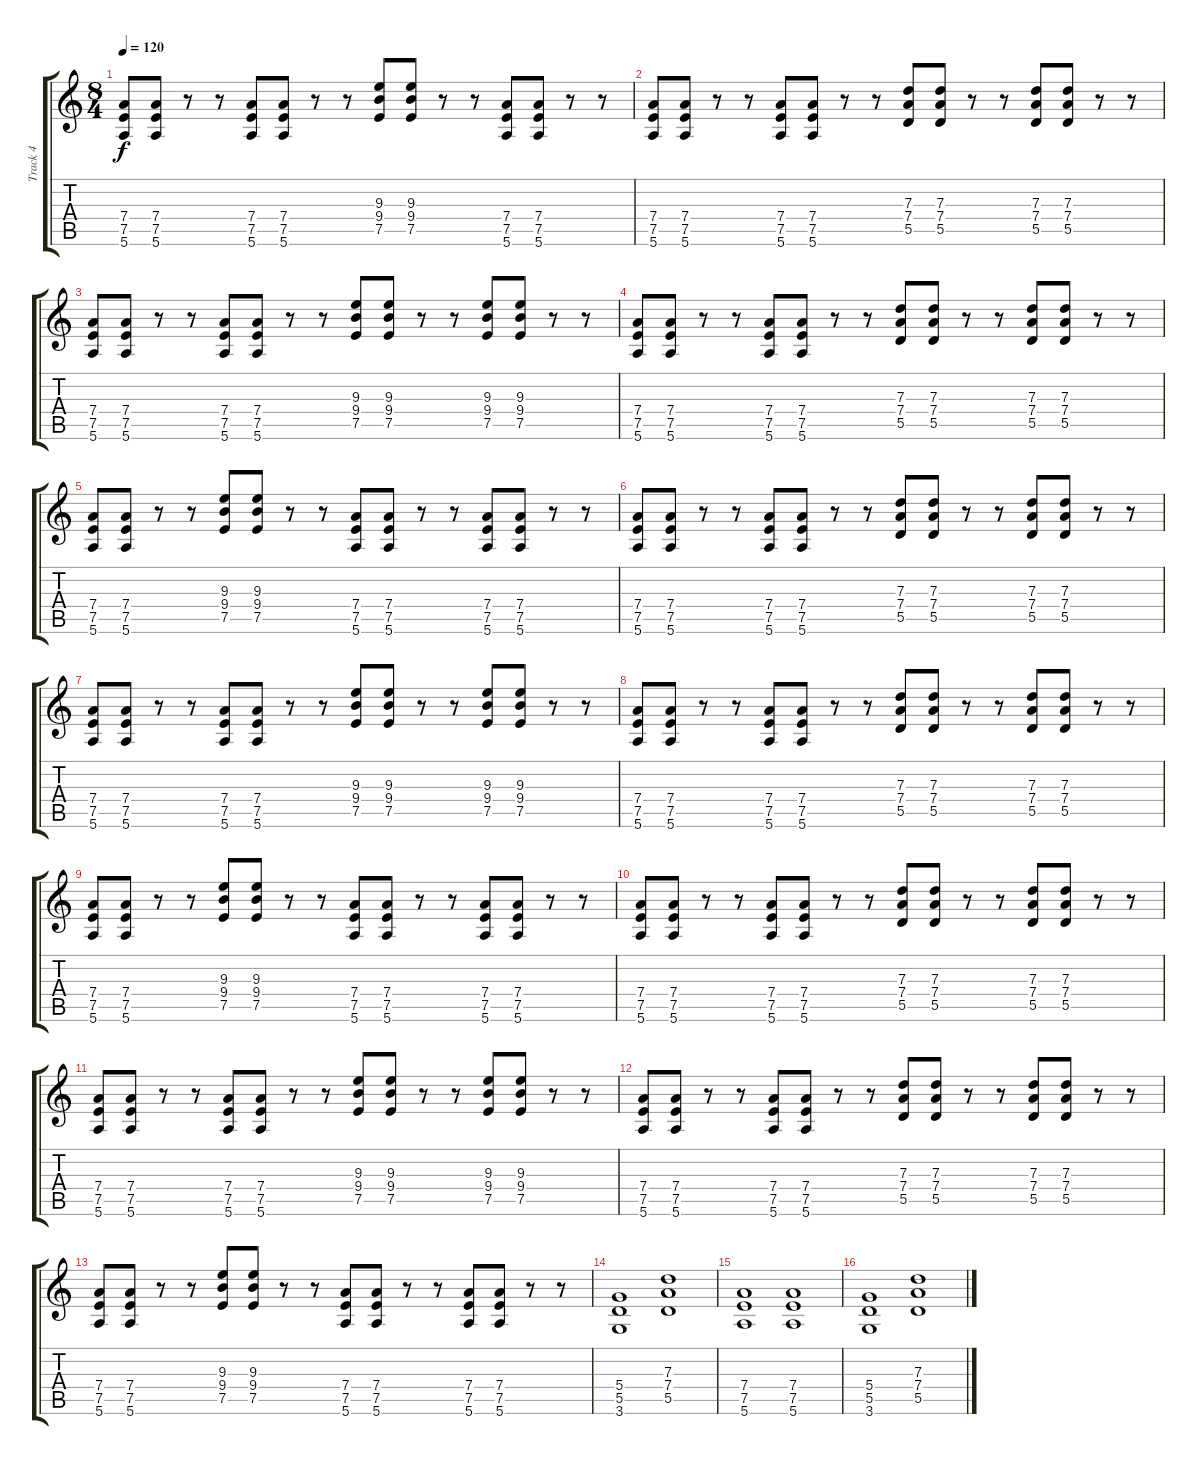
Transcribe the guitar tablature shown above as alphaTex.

\track ("Track 4" "Track 4") {instrument distortionguitar}
\staff {score tabs}
\tuning (E4 B3 G3 D3 A2 E2) {hide}
\ts (8 4)
\tempo 120
\clef g2
\ks c
(7.4 7.5 5.6).8{dy f} (7.4 7.5 5.6).8 r.8 r.8 (7.4 7.5 5.6).8 (7.4 7.5 5.6).8 r.8 r.8 (9.3 9.4 7.5).8 (9.3 9.4 7.5).8 r.8 r.8 (7.4 7.5 5.6).8 (7.4 7.5 5.6).8 r.8 r.8 |
(7.4 7.5 5.6).8 (7.4 7.5 5.6).8 r.8 r.8 (7.4 7.5 5.6).8 (7.4 7.5 5.6).8 r.8 r.8 (7.3 7.4 5.5).8 (7.3 7.4 5.5).8 r.8 r.8 (7.3 7.4 5.5).8 (7.3 7.4 5.5).8 r.8 r.8 |
(7.4 7.5 5.6).8 (7.4 7.5 5.6).8 r.8 r.8 (7.4 7.5 5.6).8 (7.4 7.5 5.6).8 r.8 r.8 (9.3 9.4 7.5).8 (9.3 9.4 7.5).8 r.8 r.8 (9.3 9.4 7.5).8 (9.3 9.4 7.5).8 r.8 r.8 |
(7.4 7.5 5.6).8 (7.4 7.5 5.6).8 r.8 r.8 (7.4 7.5 5.6).8 (7.4 7.5 5.6).8 r.8 r.8 (7.3 7.4 5.5).8 (7.3 7.4 5.5).8 r.8 r.8 (7.3 7.4 5.5).8 (7.3 7.4 5.5).8 r.8 r.8 |
(7.4 7.5 5.6).8 (7.4 7.5 5.6).8 r.8 r.8 (9.3 9.4 7.5).8 (9.3 9.4 7.5).8 r.8 r.8 (7.4 7.5 5.6).8 (7.4 7.5 5.6).8 r.8 r.8 (7.4 7.5 5.6).8 (7.4 7.5 5.6).8 r.8 r.8 |
(7.4 7.5 5.6).8 (7.4 7.5 5.6).8 r.8 r.8 (7.4 7.5 5.6).8 (7.4 7.5 5.6).8 r.8 r.8 (7.3 7.4 5.5).8 (7.3 7.4 5.5).8 r.8 r.8 (7.3 7.4 5.5).8 (7.3 7.4 5.5).8 r.8 r.8 |
(7.4 7.5 5.6).8 (7.4 7.5 5.6).8 r.8 r.8 (7.4 7.5 5.6).8 (7.4 7.5 5.6).8 r.8 r.8 (9.3 9.4 7.5).8 (9.3 9.4 7.5).8 r.8 r.8 (9.3 9.4 7.5).8 (9.3 9.4 7.5).8 r.8 r.8 |
(7.4 7.5 5.6).8 (7.4 7.5 5.6).8 r.8 r.8 (7.4 7.5 5.6).8 (7.4 7.5 5.6).8 r.8 r.8 (7.3 7.4 5.5).8 (7.3 7.4 5.5).8 r.8 r.8 (7.3 7.4 5.5).8 (7.3 7.4 5.5).8 r.8 r.8 |
(7.4 7.5 5.6).8 (7.4 7.5 5.6).8 r.8 r.8 (9.3 9.4 7.5).8 (9.3 9.4 7.5).8 r.8 r.8 (7.4 7.5 5.6).8 (7.4 7.5 5.6).8 r.8 r.8 (7.4 7.5 5.6).8 (7.4 7.5 5.6).8 r.8 r.8 |
(7.4 7.5 5.6).8 (7.4 7.5 5.6).8 r.8 r.8 (7.4 7.5 5.6).8 (7.4 7.5 5.6).8 r.8 r.8 (7.3 7.4 5.5).8 (7.3 7.4 5.5).8 r.8 r.8 (7.3 7.4 5.5).8 (7.3 7.4 5.5).8 r.8 r.8 |
(7.4 7.5 5.6).8 (7.4 7.5 5.6).8 r.8 r.8 (7.4 7.5 5.6).8 (7.4 7.5 5.6).8 r.8 r.8 (9.3 9.4 7.5).8 (9.3 9.4 7.5).8 r.8 r.8 (9.3 9.4 7.5).8 (9.3 9.4 7.5).8 r.8 r.8 |
(7.4 7.5 5.6).8 (7.4 7.5 5.6).8 r.8 r.8 (7.4 7.5 5.6).8 (7.4 7.5 5.6).8 r.8 r.8 (7.3 7.4 5.5).8 (7.3 7.4 5.5).8 r.8 r.8 (7.3 7.4 5.5).8 (7.3 7.4 5.5).8 r.8 r.8 |
(7.4 7.5 5.6).8 (7.4 7.5 5.6).8 r.8 r.8 (9.3 9.4 7.5).8 (9.3 9.4 7.5).8 r.8 r.8 (7.4 7.5 5.6).8 (7.4 7.5 5.6).8 r.8 r.8 (7.4 7.5 5.6).8 (7.4 7.5 5.6).8 r.8 r.8 |
(5.4 5.5 3.6).1 (7.3 7.4 5.5).1 |
(7.4 7.5 5.6).1 (7.4 7.5 5.6).1 |
(5.4 5.5 3.6).1 (7.3 7.4 5.5).1
